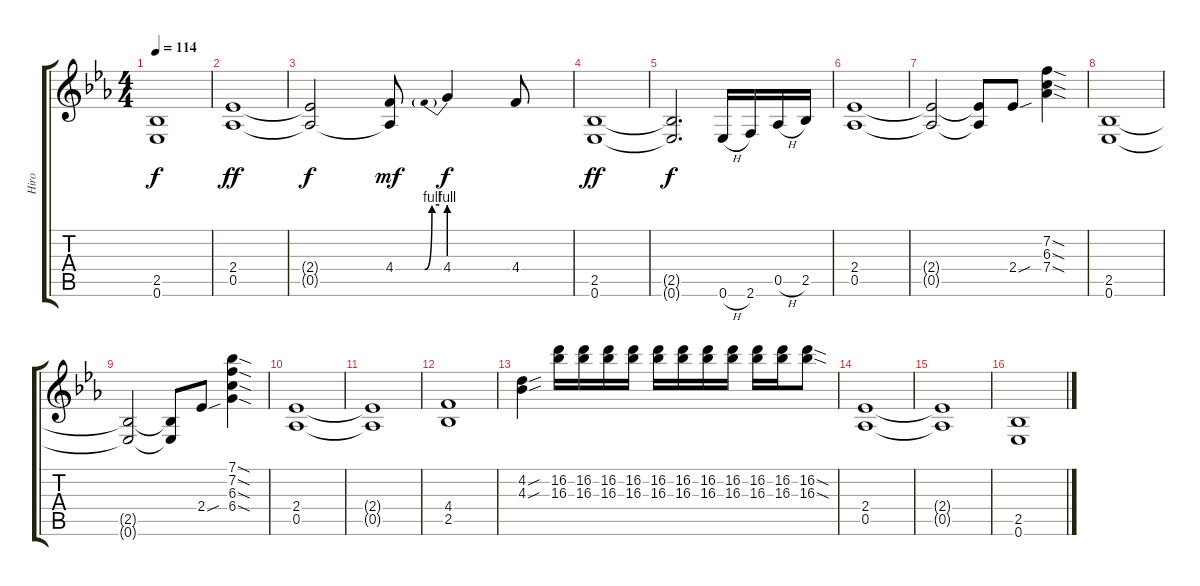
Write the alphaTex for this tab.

\track ("Hiro" "Hiro") {instrument distortionguitar}
\staff {score tabs}
\tuning (Eb4 Bb3 Gb3 Db3 Ab2 Eb2) {hide}
\ts (4 4)
\tempo 114
\clef g2
\ks eb
(2.5{t} 0.6{t}).1{dy f} |
(2.4 0.5).1{dy ff} |
(2.4{t} 0.5{t}).2{dy f} (4.4{be (custom 0 0 40 0 50 4 60 4)} 0.5{t}).8{dy mf} 4.4{be (prebend 0 4 60 4)}.4{dy f} 4.4.8 |
(2.5 0.6).1{dy ff} |
(2.5{t} 0.6{t}).2{d dy f} 0.6{h}.16 2.6.16 0.5{h}.16 2.5.16 |
(2.4 0.5).1 |
(2.4{t} 0.5{t}).2 (2.4{t} 0.5{t}).8 2.4{sou}.8 (7.2{sod} 6.3{sod} 7.4{sod}).4 |
(2.5 0.6).1 |
(2.5{t} 0.6{t}).2 (2.5{t} 0.6{t}).8 2.4{sou}.8 (7.1{sod} 7.2{sod} 6.3{sod} 6.4{sod}).4 |
(2.4 0.5).1 |
(2.4{t} 0.5{t}).1 |
(4.4 2.5).1 |
(4.2{sou} 4.3{sou}).4 (16.2 16.3).16 (16.2 16.3).16 (16.2 16.3).16 (16.2 16.3).16 (16.2 16.3).16 (16.2 16.3).16 (16.2 16.3).16 (16.2 16.3).16 (16.2 16.3).16 (16.2 16.3).16 (16.2{sod} 16.3{sod}).8 |
(2.4 0.5).1 |
(2.4{t} 0.5{t}).1 |
(2.5 0.6).1
